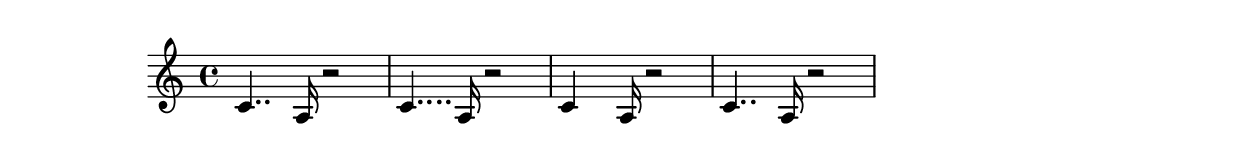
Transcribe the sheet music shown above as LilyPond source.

% DO NOT EDIT this file manually; it is automatically
% generated from Documentation/snippets/new
% Make any changes in Documentation/snippets/new/
% and then run scripts/auxiliar/makelsr.py
%
% This file is in the public domain.
%% Note: this file works from version 2.14.0
\version "2.14.0"
\header {
%% Translation of GIT committish: 6977ddc9a3b63ea810eaecb864269c7d847ccf98

  texidoces = "
Este código muestra cómo cambiar la cantidad de puntillos de una nota.

"

  doctitlees = "Modificar el número de puntillos de una nota"


%% Translation of GIT committish: 3b125956b08d27ef39cd48bfa3a2f1e1bb2ae8b4
  texidocfr = "
Voici comment modifier le nombre de points d'augmentation
affectés à une note en particulier.

"
  doctitlefr = "Spécification du nombre de points d'augmentation d'une note"


  lsrtags = "rhythms,expressive-marks"
  texidoc = "This code demonstrates how to change the number of
augmentation dots on a single note."
  doctitle = "Changing the number of augmentation dots per note"
} % begin verbatim


\relative c' {
  c4.. a16 r2 |
  \override Dots #'dot-count = #4
  c4.. a16 r2 |
  \override Dots #'dot-count = #0
  c4.. a16 r2 |
  \revert Dots #'dot-count
  c4.. a16 r2 |
}
